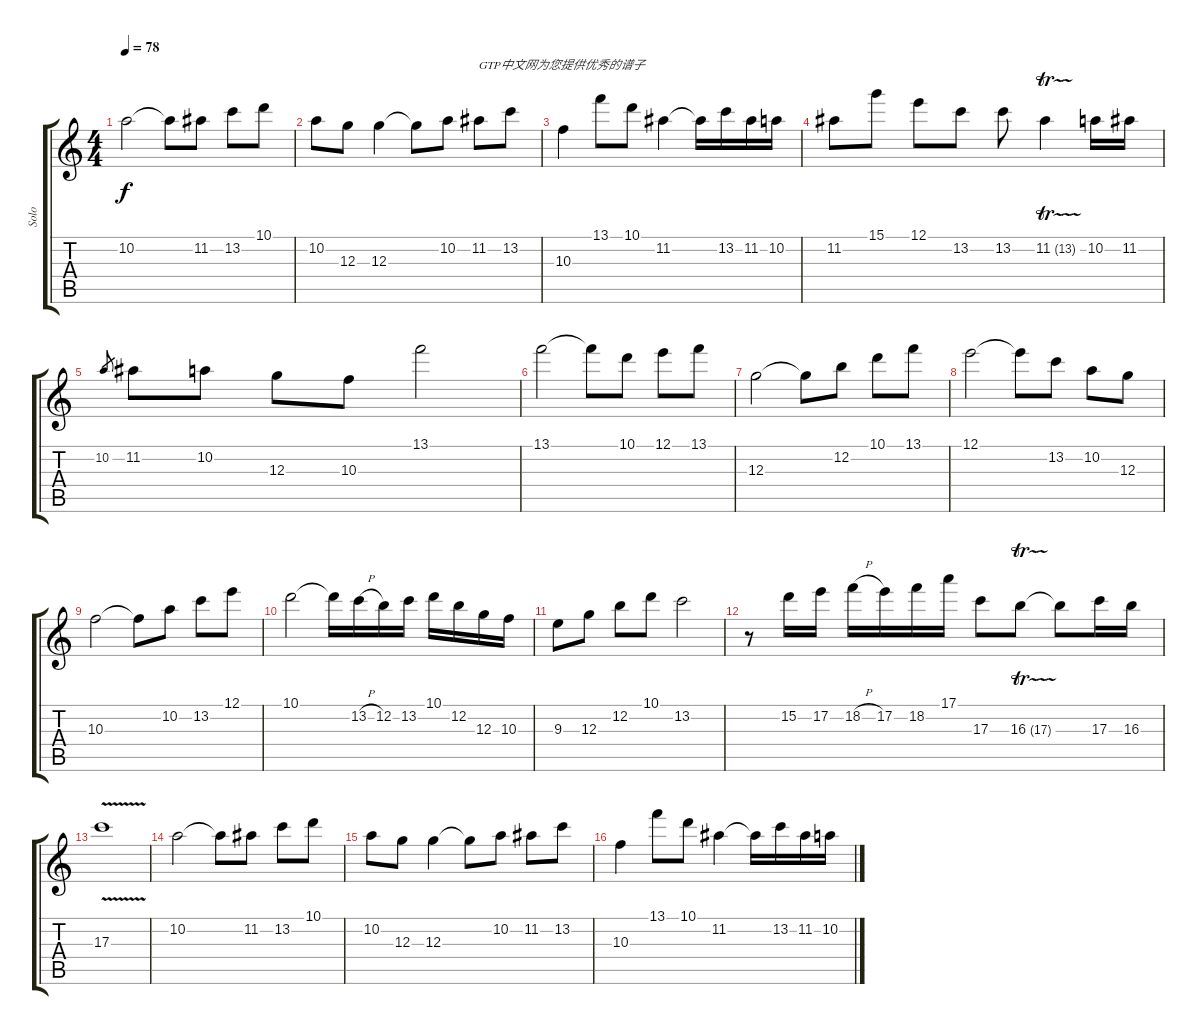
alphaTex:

\track ("Solo" "Solo") {instrument distortionguitar}
\staff {score tabs}
\tuning (E4 B3 G3 D3 A2 E2) {hide}
\ts (4 4)
\tempo 78
\clef g2
\ks c
10.2.2{dy f instrument distortionguitar} 10.2{t}.8 11.2.8 13.2.8 10.1.8 |
10.2.8 12.3.8 12.3.4 12.3{t}.8 10.2.8 11.2.8{txt "GTP中文网为您提供优秀的谱子"} 13.2.8 |
10.3.4 13.1.8 10.1.8 11.2.4 11.2{t}.16 13.2.16 11.2.16 10.2.16 |
11.2.8 15.1.8 12.1.8 13.2.8 13.2.8 11.2{tr (13 32)}.4 10.2.16 11.2.16 |
10.2.8{gr} 11.2.8 10.2.8 12.3.8 10.3.8 13.1.2 |
13.1.2 13.1{t}.8 10.1.8 12.1.8 13.1.8 |
12.3.2 12.3{t}.8 12.2.8 10.1.8 13.1.8 |
12.1.2 12.1{t}.8 13.2.8 10.2.8 12.3.8 |
10.3.2 10.3{t}.8 10.2.8 13.2.8 12.1.8 |
10.1.2 10.1{t}.16 13.2{h}.16 12.2.16 13.2.16 10.1.16 12.2.16 12.3.16 10.3.16 |
9.3.8 12.3.8 12.2.8 10.1.8 13.2.2 |
r.8 15.2.16 17.2.16 18.2{h}.16 17.2.16 18.2.16 17.1.16 17.3.8 16.3{tr (17 32)}.8 16.3{t}.8 17.3.16 16.3.16 |
17.3{v}.1 |
10.2.2 10.2{t}.8 11.2.8 13.2.8 10.1.8 |
10.2.8 12.3.8 12.3.4 12.3{t}.8 10.2.8 11.2.8 13.2.8 |
10.3.4 13.1.8 10.1.8 11.2.4 11.2{t}.16 13.2.16 11.2.16 10.2.16
